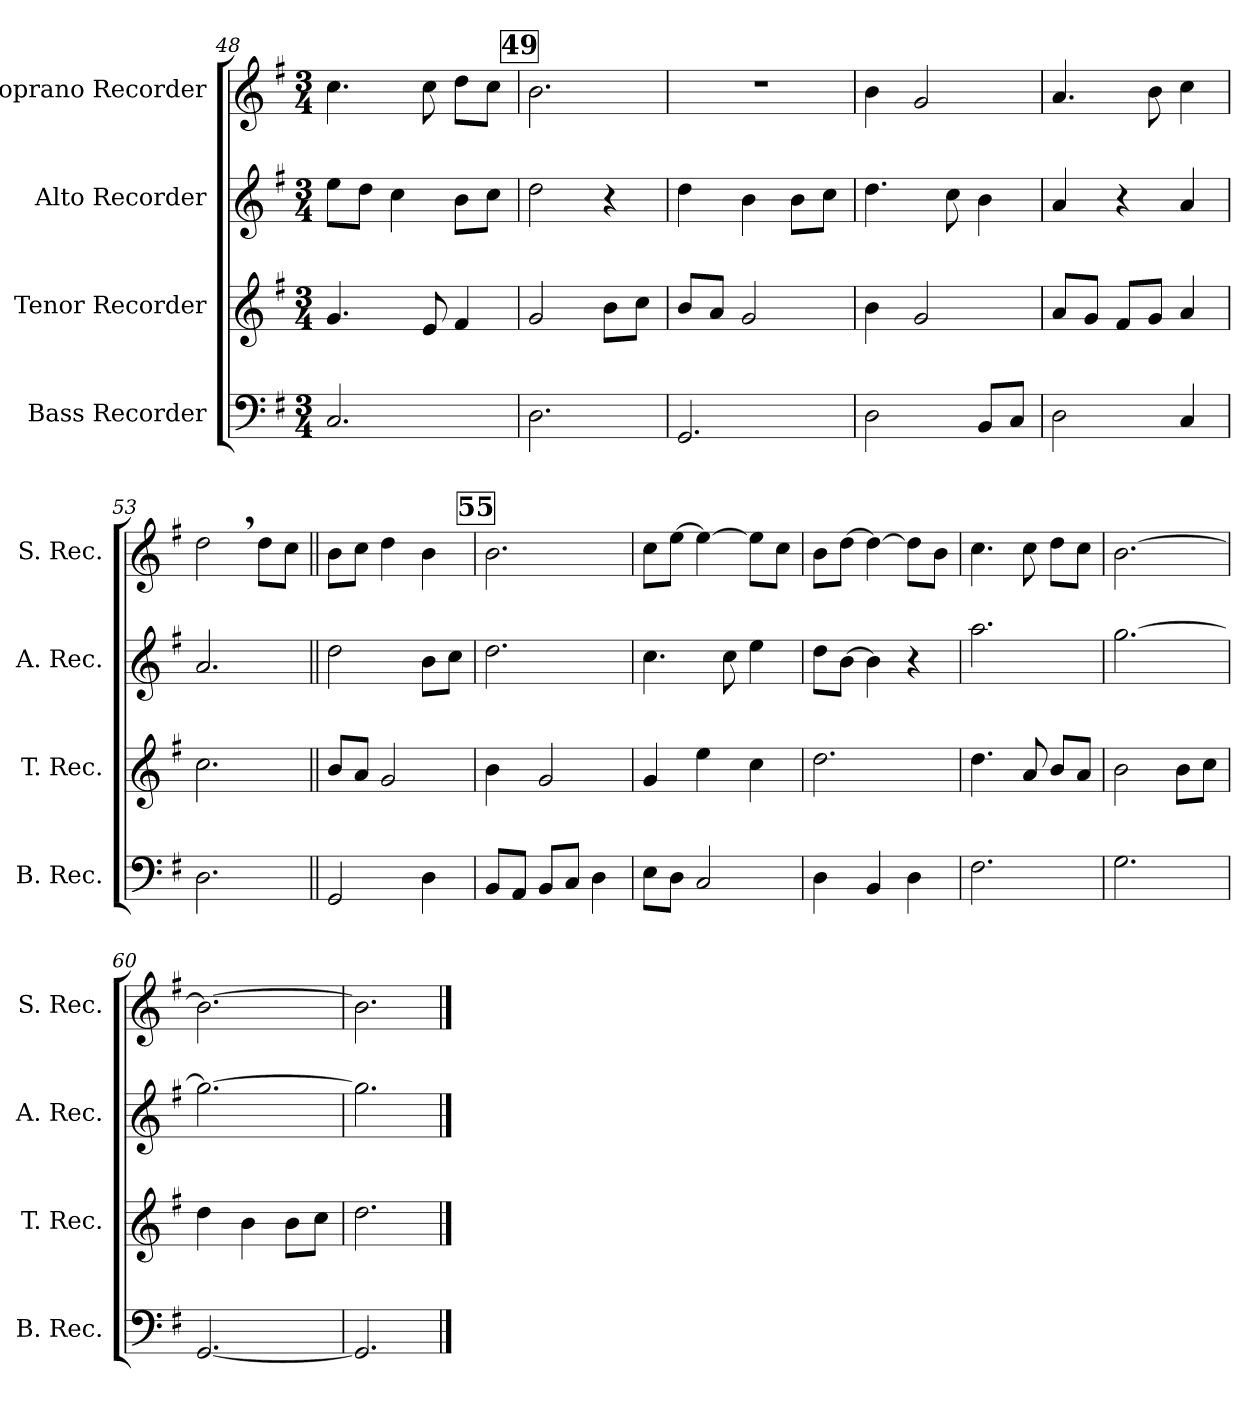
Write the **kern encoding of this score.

**kern	**kern	**kern	**kern
*part4	*part3	*part2	*part1
*staff4	*staff3	*staff2	*staff1
*I"Bass Recorder	*I"Tenor Recorder	*I"Alto Recorder	*I"Soprano Recorder
*I'B. Rec.	*I'T. Rec.	*I'A. Rec.	*I'S. Rec.
*clefF4	*clefG2	*clefG2	*clefG2
*ITrd-7c-12	*	*	*ITrd-7c-12
*k[f#]	*k[f#]	*k[f#]	*k[f#]
*G:	*G:	*G:	*G:
*M3/4	*M3/4	*M3/4	*M3/4
=48	=48	=48	=48
2.c/	4.g/	8ee\L	4.ccc\
.	.	8dd\J	.
.	.	4cc\	.
.	8e/	.	8ccc\
.	4f#/	8b\L	8ddd\L
.	.	8cc\J	8ccc\J
!!LO:LB:g=z
!!LO:REH:place=s1:a:t=49
=49	=49	=49	=49
2.d\	2g/	2dd\	2.bb\
.	8b\L	4r	.
.	8cc\J	.	.
=50	=50	=50	=50
2.G/	8b/L	4dd\	2.r
.	8a/J	.	.
.	2g/	4b\	.
.	.	8b\L	.
.	.	8cc\J	.
=51	=51	=51	=51
2d\	4b\	4.dd\	4bb\
.	2g/	.	2gg/
.	.	8cc\	.
8B/L	.	4b\	.
8c/J	.	.	.
=52	=52	=52	=52
2d\	8a/L	4a/	4.aa/
.	8g/J	.	.
.	8f#/L	4r	.
.	8g/J	.	8bb\
4c/	4a/	4a/	4ccc\
=53	=53	=53	=53
2.d\	2.cc\	2.a/	2ddd,>\
.	.	.	8ddd\L
.	.	.	8ccc\J
=54||	=54||	=54||	=54||
2G/	8b/L	2dd\	8bb\L
.	8a/J	.	8ccc\J
.	2g/	.	4ddd\
4d\	.	8b\L	4bb\
.	.	8cc\J	.
!!LO:LB:g=z
!!LO:REH:place=s1:a:t=55
=55	=55	=55	=55
8B/L	4b\	2.dd\	2.bb\
8A/J	.	.	.
8B/L	2g/	.	.
8c/J	.	.	.
4d\	.	.	.
=56	=56	=56	=56
8e\L	4g/	4.cc\	8ccc\L
8d\J	.	.	[8eee\J
2c/	4ee\	.	4eee\_
.	.	8cc\	.
.	4cc\	4ee\	8eee\L]
.	.	.	8ccc\J
=57	=57	=57	=57
4d\	2.dd\	8dd\L	8bb\L
.	.	[8b\J	[8ddd\J
4B/	.	4b\]	4ddd\_
4d\	.	4r	8ddd\L]
.	.	.	8bb\J
=58	=58	=58	=58
2.f#\	4.dd\	2.aa\	4.ccc\
.	8a/	.	8ccc\
.	8b/L	.	8ddd\L
.	8a/J	.	8ccc\J
=59	=59	=59	=59
2.g\	2b\	[2.gg\	[2.bb\
.	8b\L	.	.
.	8cc\J	.	.
=60	=60	=60	=60
[2.G/	4dd\	2.gg\_	2.bb\_
.	4b\	.	.
.	8b\L	.	.
.	8cc\J	.	.
=61	=61	=61	=61
2.G/]	2.dd\	2.gg\]	2.bb\]
==	==	==	==
*-	*-	*-	*-
